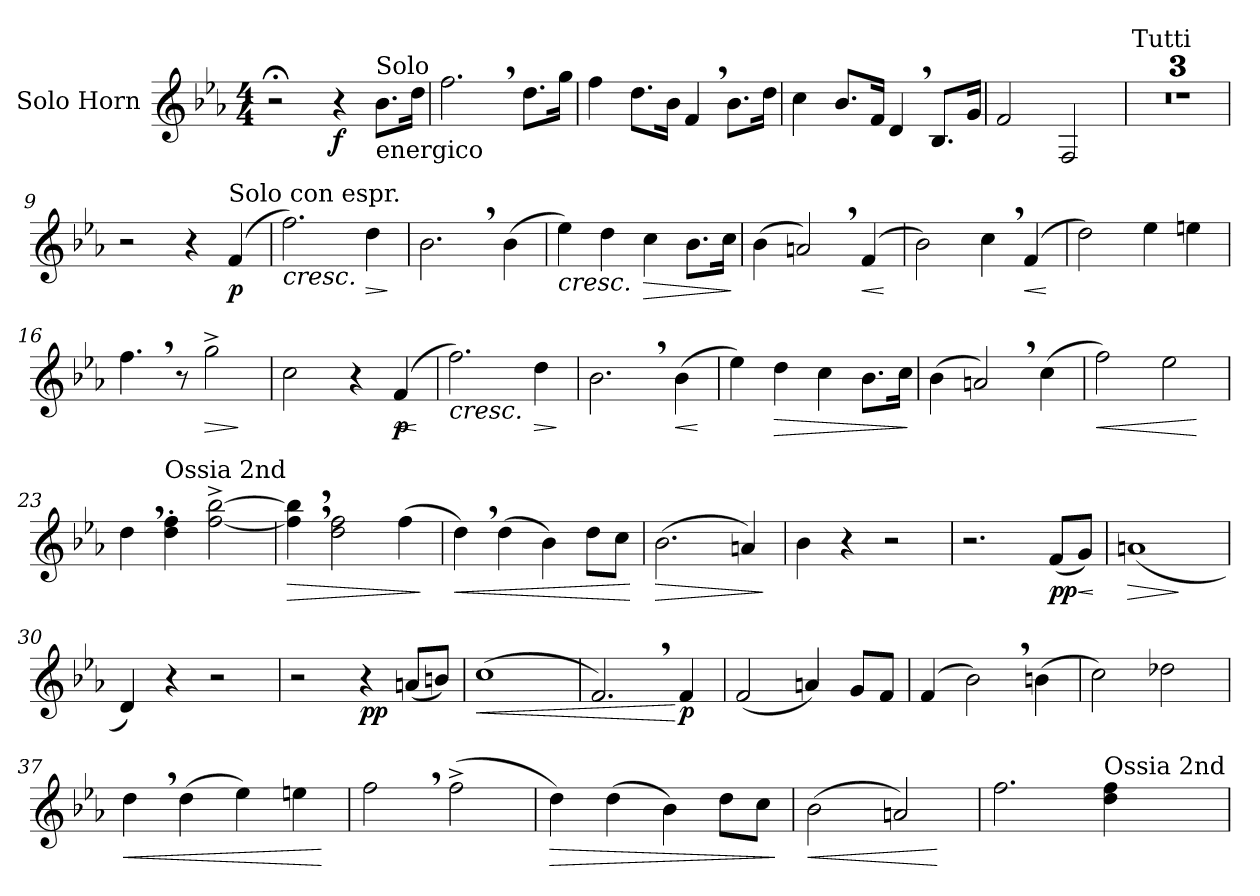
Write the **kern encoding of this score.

**kern	**dynam
*part1	*part1
*staff1	*staff1
*I"Solo Horn	*
*I'Hn.	*
*clefG2	*
*ITrd4c7	*
*k[b-e-a-d-]	*
*M4/4	*
=1	=1
2r;<	.
!	!LO:DY:b
4r	f
!LO:TX:a:t=Solo	!
!LO:TX:b:t=energico	!
8.e-\L	.
16g\Jk	.
=2	=2
2.b-,\	.
8.g\L	.
16cc\Jk	.
=3	=3
4b-\	.
8.g\L	.
16e-\Jk	.
4B-,/	.
8.e-\L	.
16g\Jk	.
=4	=4
4f\	.
8.e-/L	.
16B-/Jk	.
4G,/	.
8.E-/L	.
16c/Jk	.
=5	=5
2B-/	.
2BB-/	.
=6	=6
!LO:TX:a:t=Tutti	!
1r	.
=7	=7
1r	.
=8	=8
1r	.
!!LO:LB:g=z
=9	=9
2r	.
4r	.
!LO:TX:a:t=Solo con espr.	!
!	!LO:DY:b
(4B-/	p
=10	=10
!	!LO:HP:b
2.b-\)	<
!	!LO:HP:b
4g\	>
.	[ ]
=11	=11
2.e-,\	.
(4e-\	.
=12	=12
!	!LO:HP:b
4a-\)	<
4g\	.
!	!LO:HP:b
4f\	>
8.e-\L	.
16f\Jk	.
.	[ ]
=13	=13
(4e-\	.
2dn,/)	.
!	!LO:HP:b
(4B-/	<
.	[
=14	=14
2e-\)	.
4f,\	.
!	!LO:HP:b
(4B-/	<
.	[
=15	=15
2g\)	.
4a-\	.
4an\	.
=16	=16
4.b-,\	.
8r	.
!	!LO:HP:b
2cc^\	>
.	]
=17	=17
2f\	.
4r	.
!	!LO:HP:b
!	!LO:DY:n=1:b
(4B-/	< p
.	[
!!LO:LB:g=z
=18	=18
!	!LO:HP:b
2.b-\)	<
!	!LO:HP:b
4g\	>
.	[ ]
=19	=19
2.e-,\	.
!	!LO:HP:b
(4e-\	<
.	[
=20	=20
4a-\)	.
!	!LO:HP:b
4g\	>
4f\	.
8.e-\L	.
16f\Jk	.
.	]
=21	=21
(4e-\	.
2dn,/)	.
(4f\	.
=22	=22
!	!LO:HP:b
2b-\)	<
2a-\	.
.	[
=23	=23
4g,\	.
!LO:TX:a:t=Ossia 2nd	!
4g\' 4b-\'	.
[2b-\^ [2ee-\^	.
=24	=24
!	!LO:HP:b
4b-\], 4ee-\],	>
2g\ 2b-\	.
(4b-\	.
.	]
=25	=25
!	!LO:HP:b
4g,\)	<
(4g\	.
4e-\)	.
8g\L	.
8f\J	.
.	[
=26	=26
!	!LO:HP:b
(2.e-\	>
4dn/)	.
.	]
!!LO:LB:g=z
=27	=27
4e-\	.
4r	.
2r	.
=28	=28
2.r	.
!	!LO:DY:b
(8B-/L	pp
!	!LO:HP:b
8c/J)	<
.	[
=29	=29
!	!LO:HP:b
(1dn	>
.	]
=30	=30
4G/)	.
4r	.
2r	.
=31	=31
2r	.
!	!LO:DY:b
4r	pp
(8dn/L	.
8en/J)	.
=32	=32
!	!LO:HP:b
!	!LO:HP:n=1:b
(1f	> <
.	]
=33	=33
2.B-,/)	.
!	!LO:DY:n=1:b
4B-/	[ p
=34	=34
(2B-/	.
4dn/)	.
8c/L	.
8B-/J	.
=35	=35
(4B-/	.
2e-,\)	.
(4en\	.
=36	=36
2f\)	.
2g-X\	.
!!LO:LB:g=z
=37	=37
!	!LO:HP:b
4g,\	<
(4g\	.
4a-\)	.
4an\	.
.	[
=38	=38
2b-,\	.
(2b-^\	.
=39	=39
!	!LO:HP:b
4g\)	>
(4g\	.
4e-\)	.
8g\L	.
8f\J	.
.	]
=40	=40
!	!LO:HP:b
(2e-\	<
2dn/)	.
.	[
=41	=41
2.b-\	.
!LO:TX:a:t=Ossia 2nd	!
4g\ 4b-\	.
=	=
*-	*-
